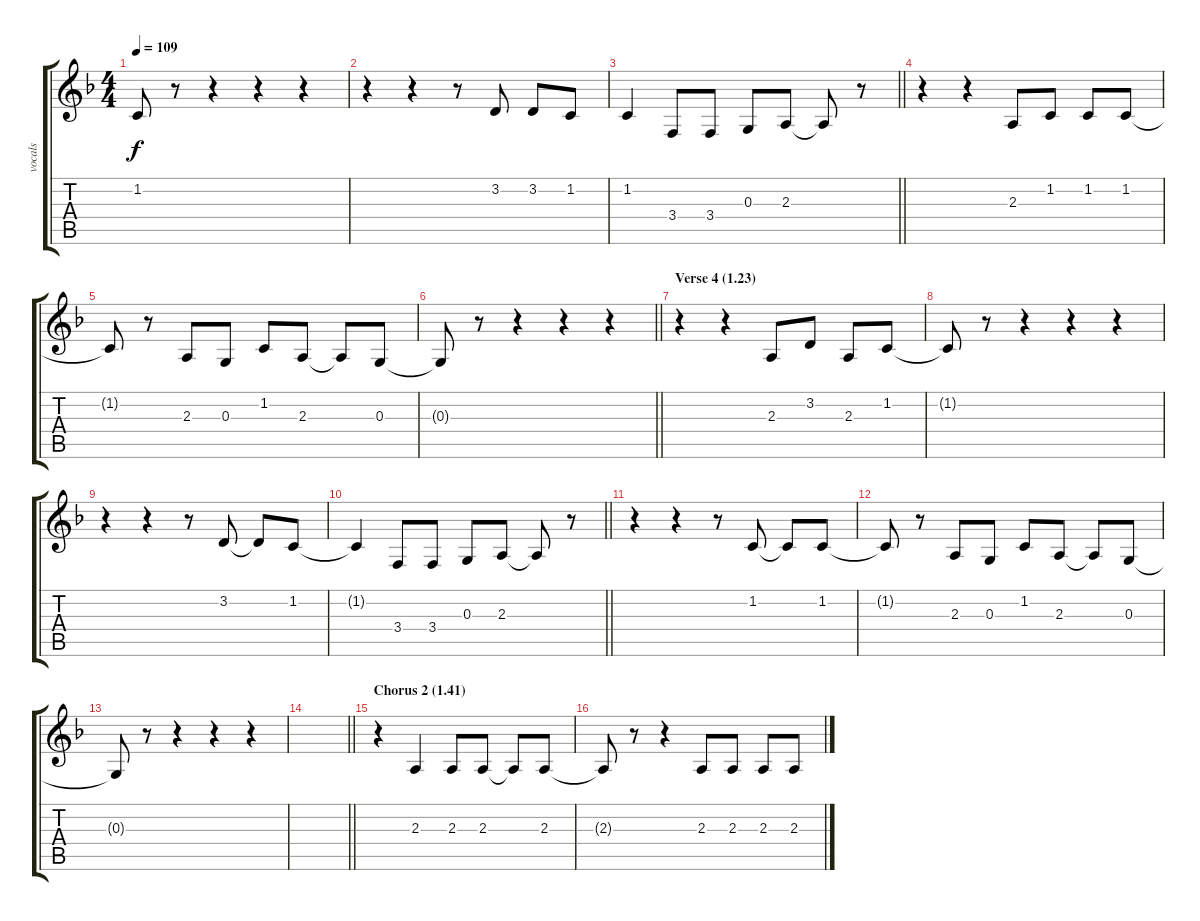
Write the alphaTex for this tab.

\track ("vocals" "vocals") {instrument clarinet}
\staff {score tabs}
\tuning (E4 B3 G3 D3 A2 E2) {hide}
\ts (4 4)
\tempo 109
\clef g2
\ks f
1.2{t}.8{dy f} r.8 r.4 r.4 r.4 |
r.4 r.4 r.8 3.2.8 3.2.8 1.2.8 |
\barLineRight lightlight
1.2.4 3.4.8 3.4.8 0.3.8 2.3.8 2.3{t}.8 r.8 |
r.4 r.4 2.3.8 1.2.8 1.2.8 1.2.8 |
1.2{t}.8 r.8 2.3.8 0.3.8 1.2.8 2.3.8 2.3{t}.8 0.3.8 |
\barLineRight lightlight
0.3{t}.8 r.8 r.4 r.4 r.4 |
\section ("" "Verse 4 (1.23)")
r.4 r.4 2.3.8 3.2.8 2.3.8 1.2.8 |
1.2{t}.8 r.8 r.4 r.4 r.4 |
r.4 r.4 r.8 3.2.8 3.2{t}.8 1.2.8 |
\barLineRight lightlight
1.2{t}.4 3.4.8 3.4.8 0.3.8 2.3.8 2.3{t}.8 r.8 |
r.4 r.4 r.8 1.2.8 1.2{t}.8 1.2.8 |
1.2{t}.8 r.8 2.3.8 0.3.8 1.2.8 2.3.8 2.3{t}.8 0.3.8 |
0.3{t}.8 r.8 r.4 r.4 r.4 |
\barLineRight lightlight
|
\section ("" "Chorus 2 (1.41)")
r.4 2.3.4 2.3.8 2.3.8 2.3{t}.8 2.3.8 |
2.3{t}.8 r.8 r.4 2.3.8 2.3.8 2.3.8 2.3.8
